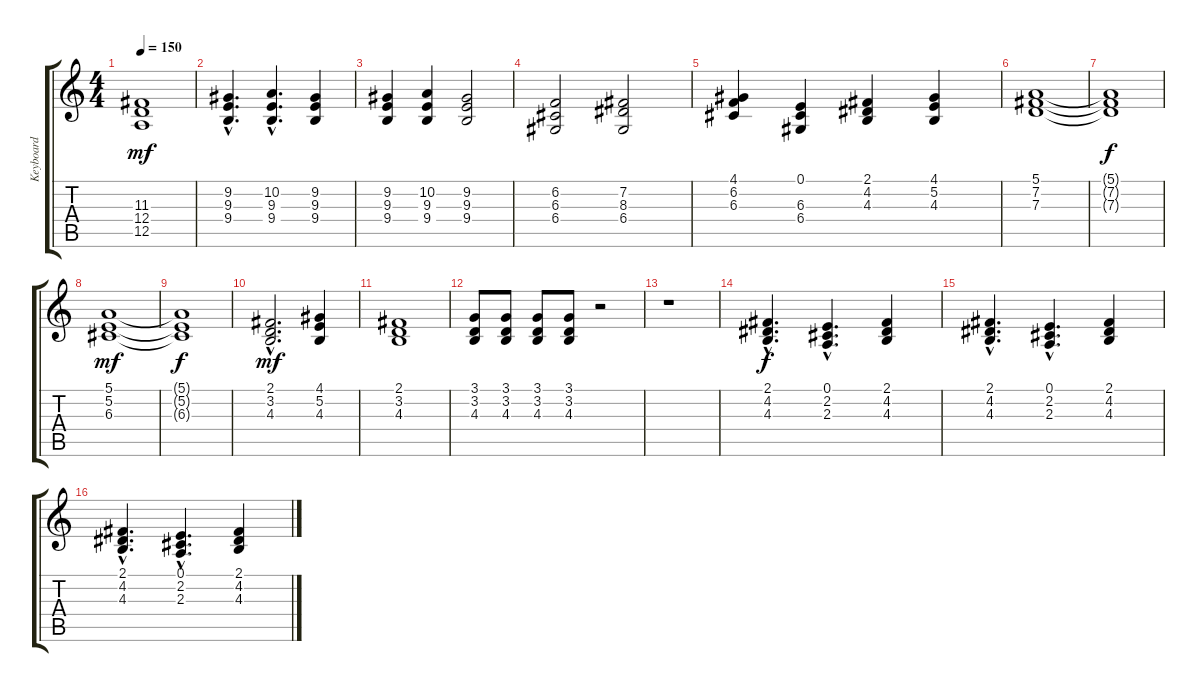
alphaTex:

\track ("Keyboard" "Keyboard") {instrument churchorgan}
\staff {score tabs}
\tuning (E4 B3 G3 D3 A2 E2) {hide}
\ts (4 4)
\tempo 150
\clef g2
\ks c
(11.3 12.4 12.5).1{dy mf} |
(9.2{hac} 9.3{hac} 9.4{hac}).4{d} (10.2{hac} 9.3{hac} 9.4{hac}).4{d} (9.2 9.3 9.4).4 |
(9.2 9.3 9.4).4 (10.2 9.3 9.4).4 (9.2 9.3 9.4).2 |
(6.2 6.3 6.4).2 (7.2 8.3 6.4).2 |
(4.1 6.2 6.3).4 (0.1 6.3 6.4).4 (2.1 4.2 4.3).4 (4.1 5.2 4.3).4 |
(5.1 7.2 7.3).1 |
(5.1{t} 7.2{t} 7.3{t}).1{dy f} |
(5.1 5.2 6.3).1{dy mf} |
(5.1{t} 5.2{t} 6.3{t}).1{dy f} |
(2.1{hac} 3.2{hac} 4.3{hac}).2{d dy mf} (4.1 5.2 4.3).4 |
(2.1 3.2 4.3).1 |
(3.1 3.2 4.3).8 (3.1 3.2 4.3).8 (3.1 3.2 4.3).8 (3.1 3.2 4.3).8 r.2 |
r.1 |
(2.1{hac} 4.2{hac} 4.3{hac}).4{d dy f} (0.1{hac} 2.2{hac} 2.3{hac}).4{d} (2.1 4.2 4.3).4 |
(2.1{hac} 4.2{hac} 4.3{hac}).4{d} (0.1{hac} 2.2{hac} 2.3{hac}).4{d} (2.1 4.2 4.3).4 |
(2.1{hac} 4.2{hac} 4.3{hac}).4{d} (0.1{hac} 2.2{hac} 2.3{hac}).4{d} (2.1 4.2 4.3).4
